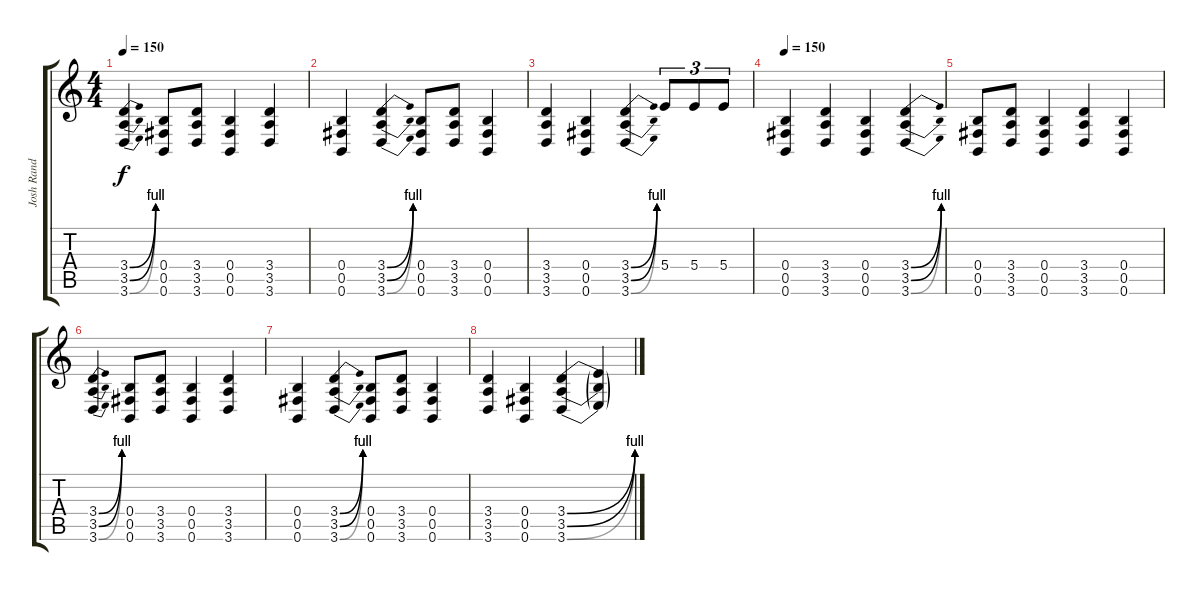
\track ("Josh Rand" "Josh Rand") {instrument distortionguitar}
\staff {score tabs}
\tuning (Db4 Ab3 E3 B2 Gb2 B1) {hide}
\ts (4 4)
\tempo 150
\clef g2
\ks c
(3.4{be (bend 0 0 60 4)} 3.5{be (bend 0 0 60 4)} 3.6{be (bend 0 0 60 4)}).4{dy f} (0.4 0.5 0.6).8 (3.4 3.5 3.6).8 (0.4 0.5 0.6).4 (3.4 3.5 3.6).4 |
(0.4 0.5 0.6).4 (3.4{be (bend 0 0 60 4)} 3.5{be (bend 0 0 60 4)} 3.6{be (bend 0 0 60 4)}).4 (0.4 0.5 0.6).8 (3.4 3.5 3.6).8 (0.4 0.5 0.6).4 |
(3.4 3.5 3.6).4 (0.4 0.5 0.6).4 (3.4{be (bend 0 0 60 4)} 3.5{be (bend 0 0 60 4)} 3.6{be (bend 0 0 60 4)}).4 5.4.8{tu (3 2)} 5.4.8{tu (3 2)} 5.4.8{tu (3 2)} |
\tempo 150
(0.4 0.5 0.6).4 (3.4 3.5 3.6).4 (0.4 0.5 0.6).4 (3.4{be (bend 0 0 60 4)} 3.5{be (bend 0 0 60 4)} 3.6{be (bend 0 0 60 4)}).4 |
(0.4 0.5 0.6).8 (3.4 3.5 3.6).8 (0.4 0.5 0.6).4 (3.4 3.5 3.6).4 (0.4 0.5 0.6).4 |
(3.4{be (bend 0 0 60 4)} 3.5{be (bend 0 0 60 4)} 3.6{be (bend 0 0 60 4)}).4 (0.4 0.5 0.6).8 (3.4 3.5 3.6).8 (0.4 0.5 0.6).4 (3.4 3.5 3.6).4 |
(0.4 0.5 0.6).4 (3.4{be (bend 0 0 60 4)} 3.5{be (bend 0 0 60 4)} 3.6{be (bend 0 0 60 4)}).4 (0.4 0.5 0.6).8 (3.4 3.5 3.6).8 (0.4 0.5 0.6).4 |
(3.4 3.5 3.6).4 (0.4 0.5 0.6).4 (3.4{be (bend 0 0 60 4)} 3.5{be (bend 0 0 60 4)} 3.6{be (bend 0 0 60 4)}).4 (3.4{t} 3.5{t} 3.6{t}).4
